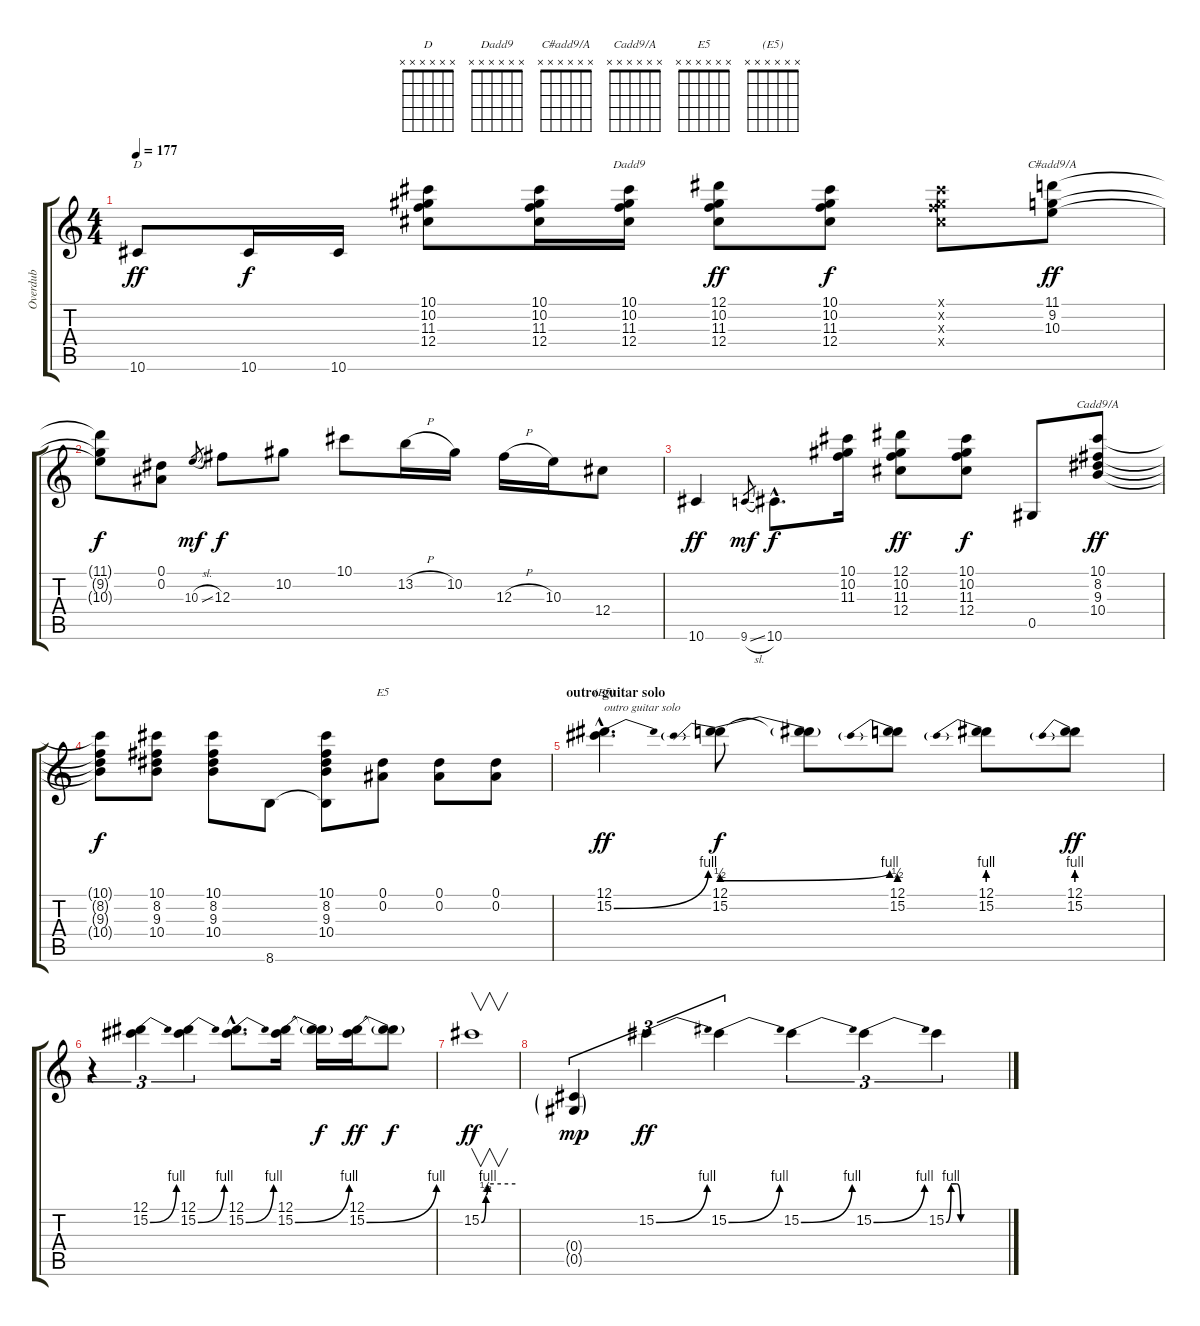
\track ("Overdub" "Overdub") {instrument fretlessbass}
\staff {score tabs}
\tuning (Eb4 Bb3 Gb3 Db3 Ab2 Eb2) {hide}
\chord ("D" x x x x x x) {firstfret 0}
\chord ("Dadd9" x x x x x x) {firstfret 0}
\chord ("C#add9/A" x x x x x x) {firstfret 0}
\chord ("Cadd9/A" x x x x x x) {firstfret 0}
\chord ("E5" x x x x x x) {firstfret 0}
\chord ("(E5)" x x x x x x) {firstfret 0}
\ts (4 4)
\tempo 177
\clef g2
\ks c
10.6.8{ch "D" dy ff} 10.6.16{dy f} 10.6.16 (10.1 10.2 11.3 12.4).8 (10.1 10.2 11.3 12.4).16 (10.1 10.2 11.3 12.4).16{ch "Dadd9"} (12.1 10.2 11.3 12.4).8{dy ff} (10.1 10.2 11.3 12.4).8{dy f} (10.1{x} 10.2{x} 11.3{x} 12.4{x}).8 (11.1 9.2 10.3).8{ch "C#add9/A" dy ff} |
(11.1{t} 9.2{t} 10.3{t}).8{dy f} (0.1 0.2).8 10.3{sl}.8{gr dy mf} 12.3.8{dy f} 10.2.8 10.1.8 13.2{h}.16 10.2.16 12.3{h}.16 10.3.16 12.4.8 |
10.6.4{dy ff} 9.6{sl}.8{gr dy mf} 10.6{hac}.8{d dy f} (10.1 10.2 11.3).16 (12.1 10.2 11.3 12.4).8{dy ff} (10.1 10.2 11.3 12.4).8{dy f} 0.5.8 (10.1 8.2 9.3 10.4).8{ch "Cadd9/A" dy ff} |
(10.1{t} 8.2{t} 9.3{t} 10.4{t}).8{dy f} (10.1 8.2 9.3 10.4).8 (10.1 8.2 9.3 10.4).8 8.6.8 (10.1 8.2 9.3 10.4 8.6{t}).8 (0.1 0.2).8{ch "E5"} (0.1 0.2).8 (0.1 0.2).8 |
\section ("" "outro guitar solo")
(12.1{hac} 15.2{be (bend 0 0 60 4) hac}).4{d ch "(E5)" txt "outro guitar solo" dy ff} (12.1 15.2{be (prebendbend 0 2 60 4)}).8{dy f} (12.1{t} 15.2{t}).8 (12.1 15.2{be (prebend 0 2 60 2)}).8 (12.1 15.2{be (prebend 0 4 60 4)}).8 (12.1 15.2{be (prebend 0 4 60 4)}).8{dy ff} |
r.4{tu (3 2)} (12.1 15.2{be (bend 0 0 60 4)}).4{tu (3 2)} (12.1 15.2{be (bend 0 0 60 4)}).4{tu (3 2)} (12.1{hac} 15.2{be (bend 0 0 60 4) hac}).8{d} (12.1 15.2{be (bend 0 0 60 4)}).16 (12.1{t} 15.2{t}).16{dy f} (12.1 15.2{be (bend 0 0 60 4)}).16{dy ff} (12.1{t} 15.2{t}).8{dy f} |
15.2{be (custom 0 0 8 2 11 4 60 4)}.1{v dy ff} |
(0.4{g} 0.5{g}).4{tu (3 2) dy mp} 15.2{be (bend 0 0 60 4)}.4{tu (3 2) dy ff} 15.2{be (bend 0 0 60 4)}.4{tu (3 2)} 15.2{be (bend 0 0 60 4)}.4{tu (3 2)} 15.2{be (bend 0 0 60 4)}.4{tu (3 2)} 15.2{be (custom 0 0 5 4 11 4 15 0 60 0)}.4{tu (3 2)}
